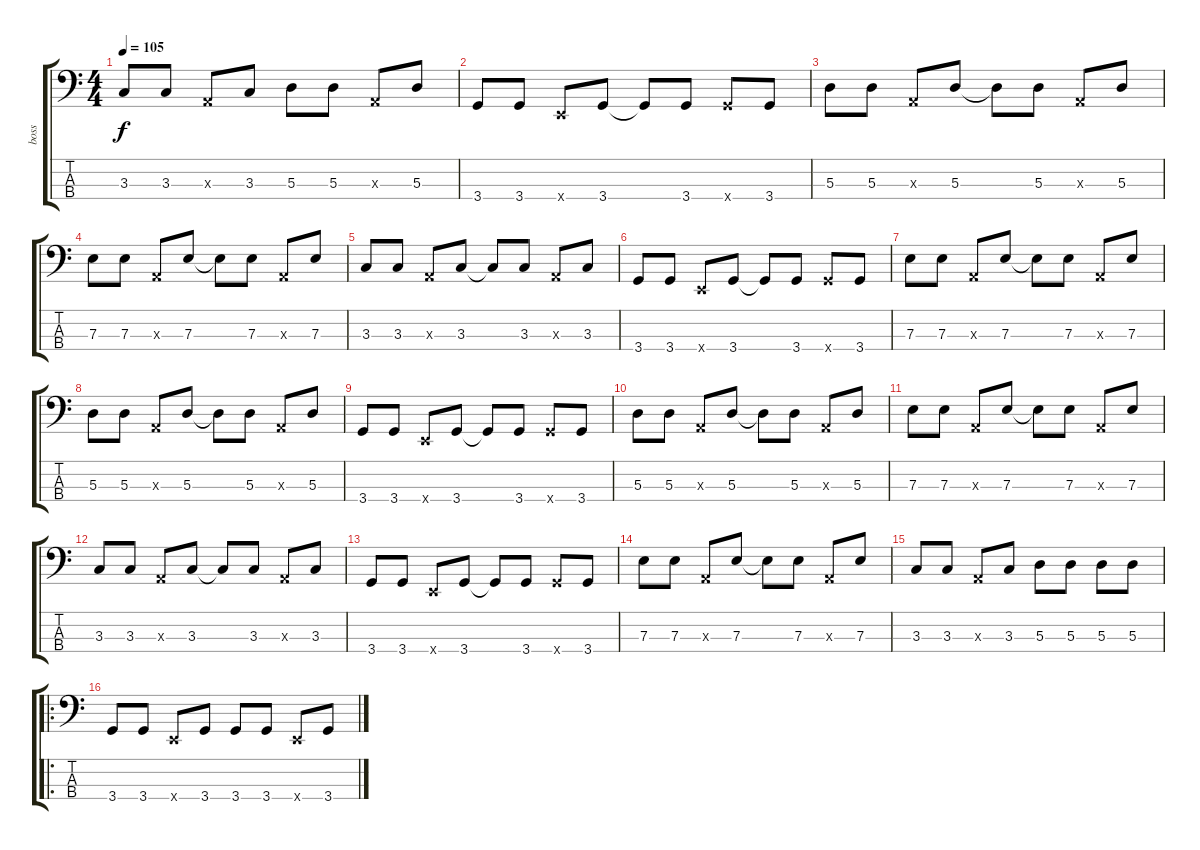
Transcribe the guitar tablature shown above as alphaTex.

\track ("boss" "boss") {instrument electricbassfinger}
\staff {score tabs}
\tuning (G2 D2 A1 E1) {hide}
\ts (4 4)
\tempo 105
\clef f4
\ks c
3.3.8{dy f} 3.3.8 0.3{x}.8 3.3.8 5.3.8 5.3.8 0.3{x}.8 5.3.8 |
3.4.8 3.4.8 0.4{x}.8 3.4.8 3.4{t}.8 3.4.8 3.4{x}.8 3.4.8 |
5.3.8 5.3.8 0.3{x}.8 5.3.8 5.3{t}.8 5.3.8 0.3{x}.8 5.3.8 |
7.3.8 7.3.8 0.3{x}.8 7.3.8 7.3{t}.8 7.3.8 0.3{x}.8 7.3.8 |
3.3.8 3.3.8 0.3{x}.8 3.3.8 3.3{t}.8 3.3.8 0.3{x}.8 3.3.8 |
3.4.8 3.4.8 0.4{x}.8 3.4.8 3.4{t}.8 3.4.8 3.4{x}.8 3.4.8 |
7.3.8 7.3.8 0.3{x}.8 7.3.8 7.3{t}.8 7.3.8 0.3{x}.8 7.3.8 |
5.3.8 5.3.8 0.3{x}.8 5.3.8 5.3{t}.8 5.3.8 0.3{x}.8 5.3.8 |
3.4.8 3.4.8 0.4{x}.8 3.4.8 3.4{t}.8 3.4.8 3.4{x}.8 3.4.8 |
5.3.8 5.3.8 0.3{x}.8 5.3.8 5.3{t}.8 5.3.8 0.3{x}.8 5.3.8 |
7.3.8 7.3.8 0.3{x}.8 7.3.8 7.3{t}.8 7.3.8 0.3{x}.8 7.3.8 |
3.3.8 3.3.8 0.3{x}.8 3.3.8 3.3{t}.8 3.3.8 0.3{x}.8 3.3.8 |
3.4.8 3.4.8 0.4{x}.8 3.4.8 3.4{t}.8 3.4.8 3.4{x}.8 3.4.8 |
7.3.8 7.3.8 0.3{x}.8 7.3.8 7.3{t}.8 7.3.8 0.3{x}.8 7.3.8 |
3.3.8 3.3.8 0.3{x}.8 3.3.8 5.3.8 5.3.8 5.3.8 5.3.8 |
\ro
3.4.8 3.4.8 0.4{x}.8 3.4.8 3.4.8 3.4.8 0.4{x}.8 3.4.8
